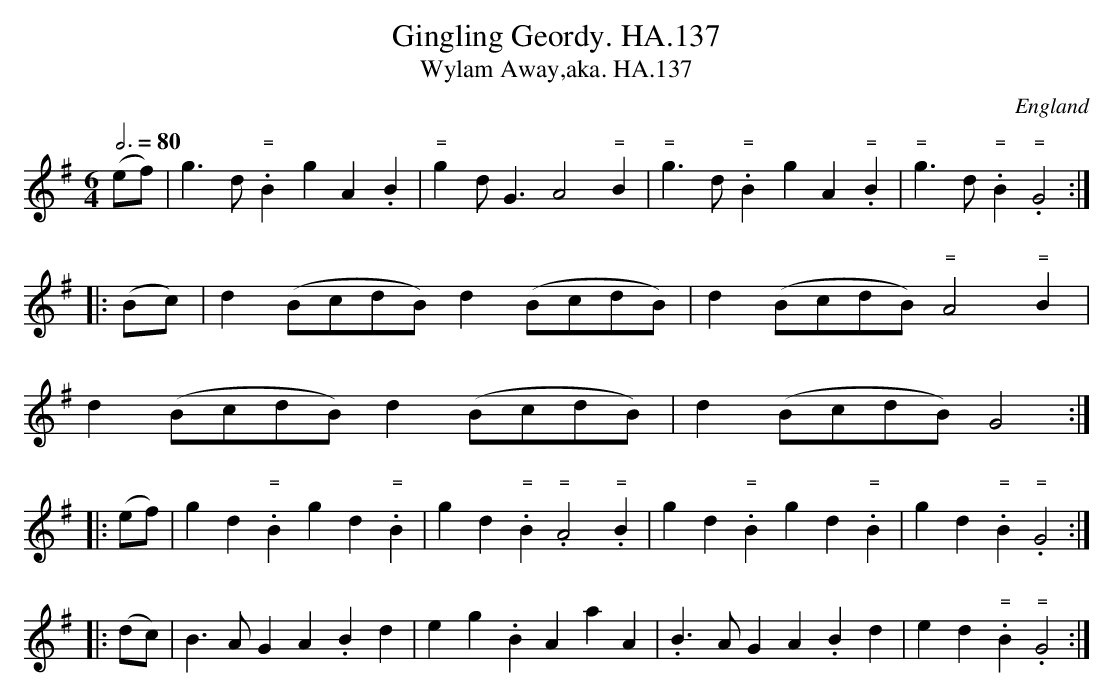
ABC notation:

X:1
T:Gingling Geordy. HA.137
T:Wylam Away,aka. HA.137
L:1/8
M:6/4
O:England
Q:3/4=80
K:G
(ef)|g3d"=".B2g2A2.B2|"="g2dG3A4"="B2|\
"="g3d"=".B2g2A2"=".B2|"="g3d"=".B2"=".G4:|!
|:(Bc)|d2(BcdB) d2(BcdB)|d2(BcdB)"="A4"="B2|!
d2(BcdB) d2(BcdB)|d2(BcdB)G4:|!
|:(ef)|g2d2"=".B2g2d2"=".B2|\
g2d2"=".B2"=".A4"=".B2|g2d2"=".B2g2d2"=".B2|\
g2d2"=".B2"=".G4:|!
|:(dc)|B3AG2A2.B2d2|e2g2.B2A2a2A2|\
.B3AG2A2.B2d2|e2d2."="B2"=".G4:|
